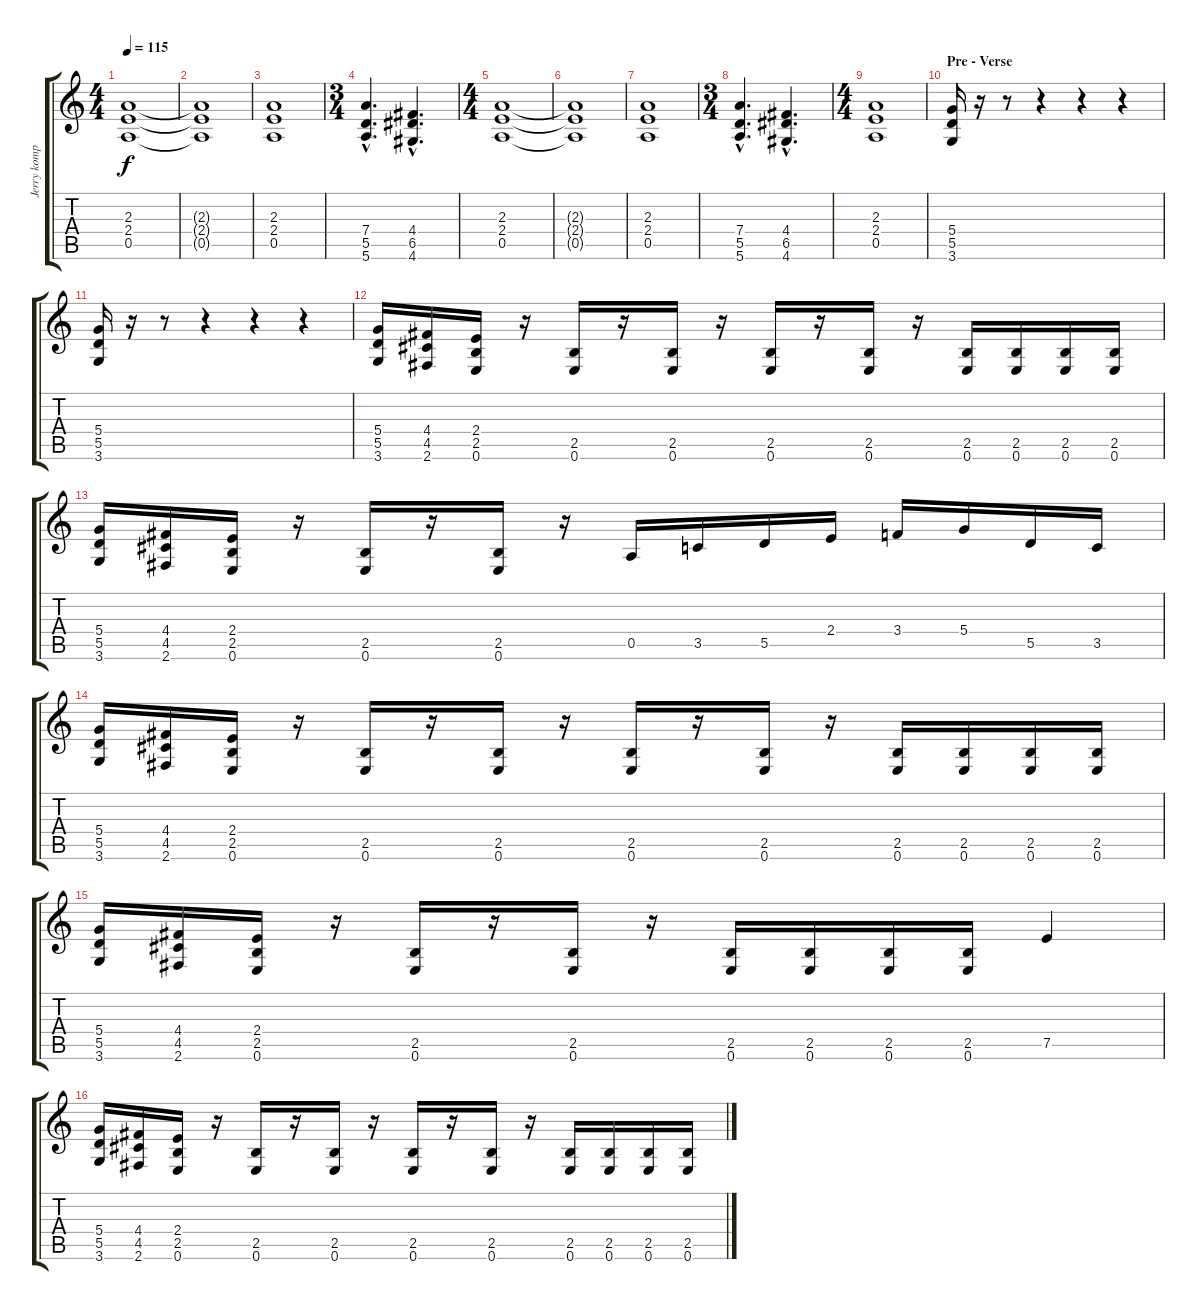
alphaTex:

\track ("Jerry komppi" "Jerry komp") {instrument distortionguitar}
\staff {score tabs}
\tuning (E4 B3 G3 D3 A2 E2) {hide}
\ts (4 4)
\tempo 115
\clef g2
\ks c
(2.3 2.4 0.5).1{dy f} |
(2.3{t} 2.4{t} 0.5{t}).1 |
(2.3 2.4 0.5).1 |
\ts (3 4)
(7.4{hac} 5.5{hac} 5.6{hac}).4{d} (4.4{hac} 6.5{hac} 4.6{hac}).4{d} |
\ts (4 4)
(2.3 2.4 0.5).1 |
(2.3{t} 2.4{t} 0.5{t}).1 |
(2.3 2.4 0.5).1 |
\ts (3 4)
(7.4{hac} 5.5{hac} 5.6{hac}).4{d} (4.4{hac} 6.5{hac} 4.6{hac}).4{d} |
\ts (4 4)
(2.3 2.4 0.5).1 |
\section ("" "Pre - Verse")
(5.4 5.5 3.6).16 r.16 r.8 r.4 r.4 r.4 |
(5.4 5.5 3.6).16 r.16 r.8 r.4 r.4 r.4 |
(5.4 5.5 3.6).16 (4.4 4.5 2.6).16 (2.4 2.5 0.6).16 r.16 (2.5 0.6).16 r.16 (2.5 0.6).16 r.16 (2.5 0.6).16 r.16 (2.5 0.6).16 r.16 (2.5 0.6).16 (2.5 0.6).16 (2.5 0.6).16 (2.5 0.6).16 |
(5.4 5.5 3.6).16 (4.4 4.5 2.6).16 (2.4 2.5 0.6).16 r.16 (2.5 0.6).16 r.16 (2.5 0.6).16 r.16 0.5.16 3.5.16 5.5.16 2.4.16 3.4.16 5.4.16 5.5.16 3.5.16 |
(5.4 5.5 3.6).16 (4.4 4.5 2.6).16 (2.4 2.5 0.6).16 r.16 (2.5 0.6).16 r.16 (2.5 0.6).16 r.16 (2.5 0.6).16 r.16 (2.5 0.6).16 r.16 (2.5 0.6).16 (2.5 0.6).16 (2.5 0.6).16 (2.5 0.6).16 |
(5.4 5.5 3.6).16 (4.4 4.5 2.6).16 (2.4 2.5 0.6).16 r.16 (2.5 0.6).16 r.16 (2.5 0.6).16 r.16 (2.5 0.6).16 (2.5 0.6).16 (2.5 0.6).16 (2.5 0.6).16 7.5.4 |
(5.4 5.5 3.6).16 (4.4 4.5 2.6).16 (2.4 2.5 0.6).16 r.16 (2.5 0.6).16 r.16 (2.5 0.6).16 r.16 (2.5 0.6).16 r.16 (2.5 0.6).16 r.16 (2.5 0.6).16 (2.5 0.6).16 (2.5 0.6).16 (2.5 0.6).16
